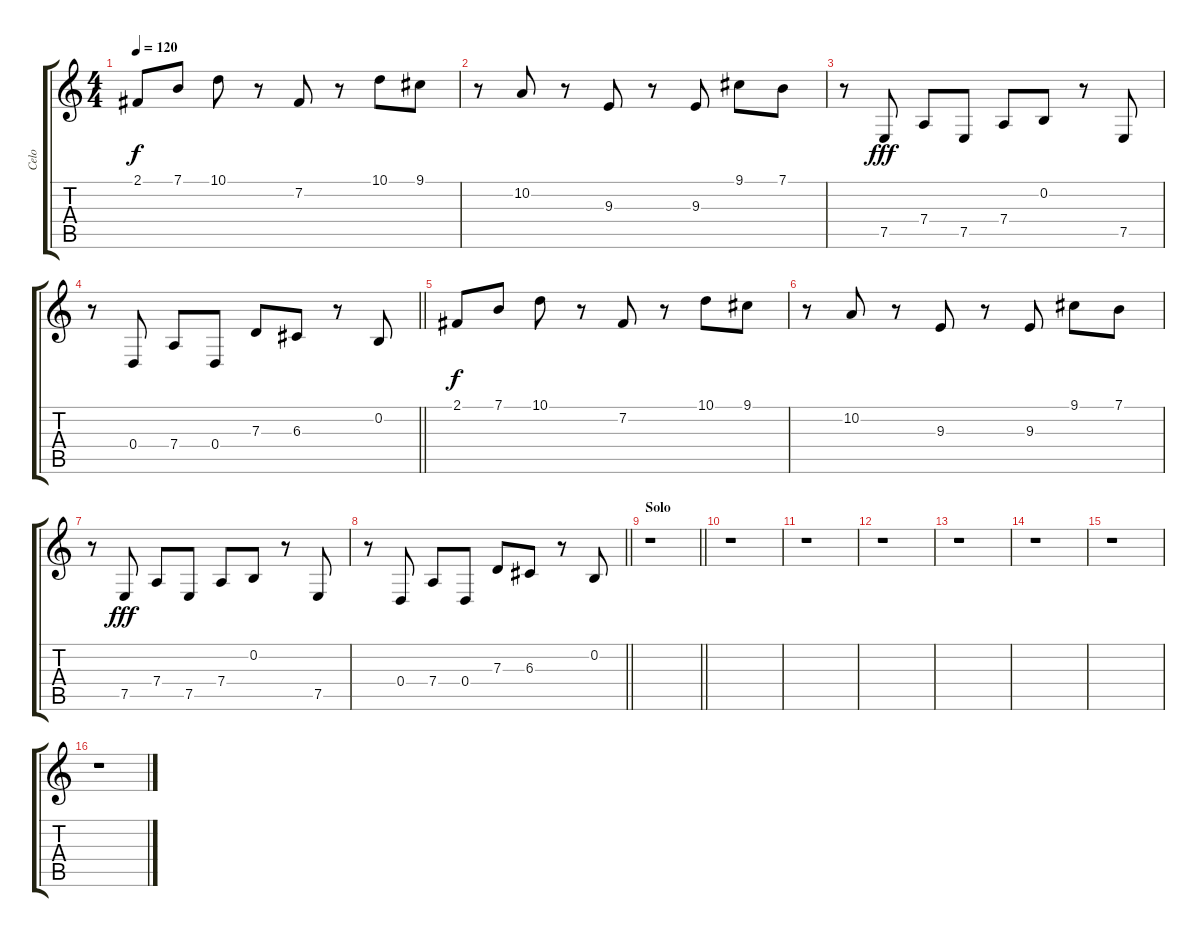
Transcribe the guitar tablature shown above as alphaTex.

\track ("Celo" "Celo") {instrument cello}
\staff {score tabs}
\tuning (E4 B3 G3 D3 A2 E2) {hide}
\ts (4 4)
\tempo 120
\clef g2
\ks c
2.1.8{dy f} 7.1.8 10.1.8 r.8 7.2.8 r.8 10.1.8 9.1.8 |
r.8 10.2.8 r.8 9.3.8 r.8 9.3.8 9.1.8 7.1.8 |
r.8 7.5.8{dy fff} 7.4.8 7.5.8 7.4.8 0.2.8 r.8 7.5.8 |
\barLineRight lightlight
r.8 0.4.8 7.4.8 0.4.8 7.3.8 6.3.8 r.8 0.2.8 |
2.1.8{dy f} 7.1.8 10.1.8 r.8 7.2.8 r.8 10.1.8 9.1.8 |
r.8 10.2.8 r.8 9.3.8 r.8 9.3.8 9.1.8 7.1.8 |
r.8 7.5.8{dy fff} 7.4.8 7.5.8 7.4.8 0.2.8 r.8 7.5.8 |
\barLineRight lightlight
r.8 0.4.8 7.4.8 0.4.8 7.3.8 6.3.8 r.8 0.2.8 |
\section ("" "Solo")
\barLineRight lightlight
r.1 |
r.1 |
r.1 |
r.1 |
r.1 |
r.1 |
r.1 |
r.1
